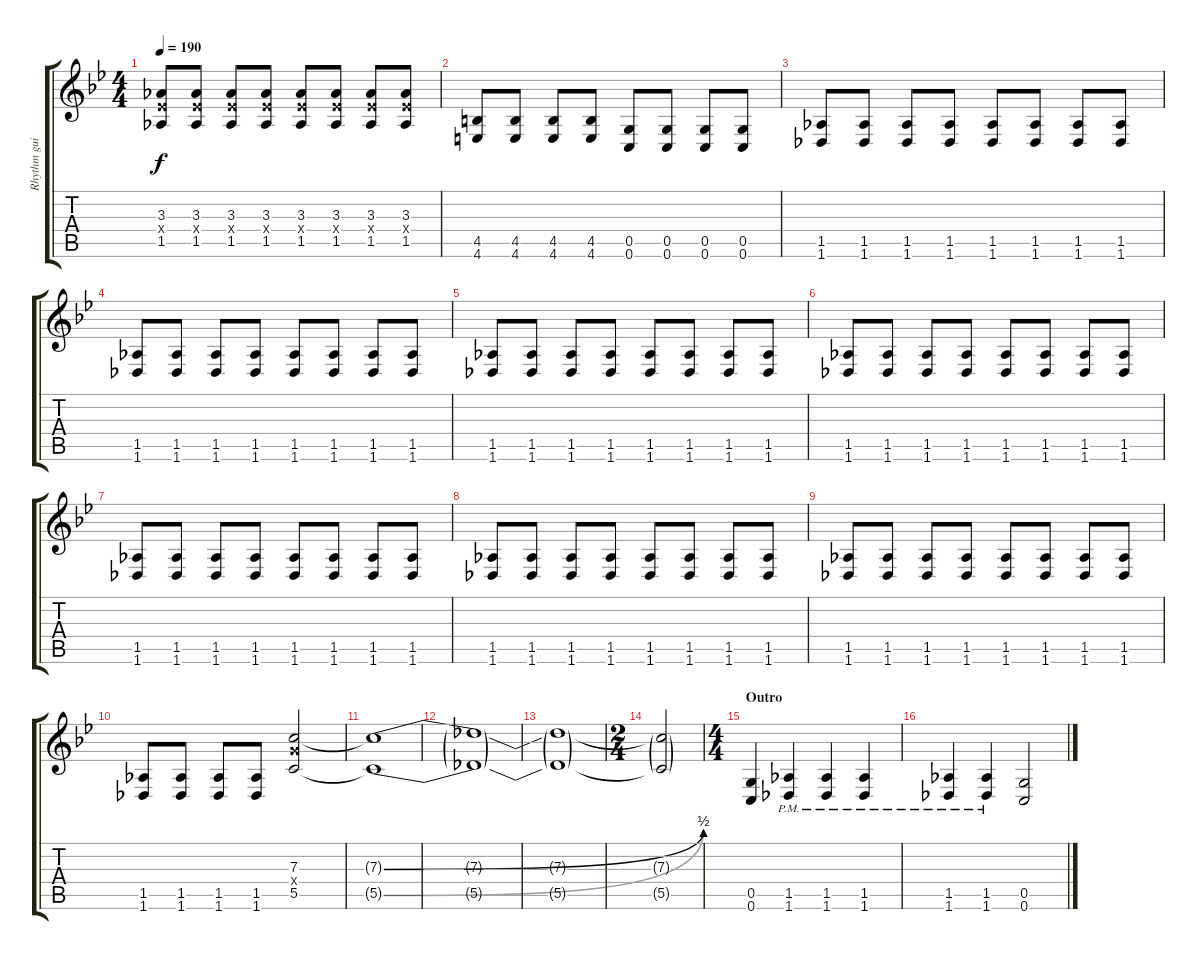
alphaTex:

\track ("Rhythm guitar 02" "Rhythm gui") {instrument overdrivenguitar}
\staff {score tabs}
\tuning (D4 A3 F3 C3 G2 C2) {hide}
\ts (4 4)
\tempo 190
\clef g2
\ks bb
(3.3 3.4{x} 1.5).8{dy f} (3.3 3.4{x} 1.5).8 (3.3 3.4{x} 1.5).8 (3.3 3.4{x} 1.5).8 (3.3 3.4{x} 1.5).8 (3.3 3.4{x} 1.5).8 (3.3 3.4{x} 1.5).8 (3.3 3.4{x} 1.5).8 |
(4.5 4.6).8 (4.5 4.6).8 (4.5 4.6).8 (4.5 4.6).8 (0.5 0.6).8 (0.5 0.6).8 (0.5 0.6).8 (0.5 0.6).8 |
(1.5 1.6).8 (1.5 1.6).8 (1.5 1.6).8 (1.5 1.6).8 (1.5 1.6).8 (1.5 1.6).8 (1.5 1.6).8 (1.5 1.6).8 |
(1.5 1.6).8 (1.5 1.6).8 (1.5 1.6).8 (1.5 1.6).8 (1.5 1.6).8 (1.5 1.6).8 (1.5 1.6).8 (1.5 1.6).8 |
(1.5 1.6).8 (1.5 1.6).8 (1.5 1.6).8 (1.5 1.6).8 (1.5 1.6).8 (1.5 1.6).8 (1.5 1.6).8 (1.5 1.6).8 |
(1.5 1.6).8 (1.5 1.6).8 (1.5 1.6).8 (1.5 1.6).8 (1.5 1.6).8 (1.5 1.6).8 (1.5 1.6).8 (1.5 1.6).8 |
(1.5 1.6).8 (1.5 1.6).8 (1.5 1.6).8 (1.5 1.6).8 (1.5 1.6).8 (1.5 1.6).8 (1.5 1.6).8 (1.5 1.6).8 |
(1.5 1.6).8 (1.5 1.6).8 (1.5 1.6).8 (1.5 1.6).8 (1.5 1.6).8 (1.5 1.6).8 (1.5 1.6).8 (1.5 1.6).8 |
(1.5 1.6).8 (1.5 1.6).8 (1.5 1.6).8 (1.5 1.6).8 (1.5 1.6).8 (1.5 1.6).8 (1.5 1.6).8 (1.5 1.6).8 |
(1.5 1.6).8 (1.5 1.6).8 (1.5 1.6).8 (1.5 1.6).8 (7.3 7.4{x} 5.5).2 |
(7.3{be (bend 0 0 60 2) t} 5.5{be (bend 0 0 60 2) t}).1 |
(7.3{t} 5.5{t}).1 |
(7.3{t} 5.5{t}).1 |
\ts (2 4)
(7.3{t} 5.5{t}).2 |
\ts (4 4)
\section ("" "Outro")
(0.5 0.6).4 (1.5{pm} 1.6{pm}).4 (1.5{pm} 1.6{pm}).4 (1.5{pm} 1.6{pm}).4 |
(1.5{pm} 1.6{pm}).4 (1.5{pm} 1.6{pm}).4 (0.5 0.6).2
